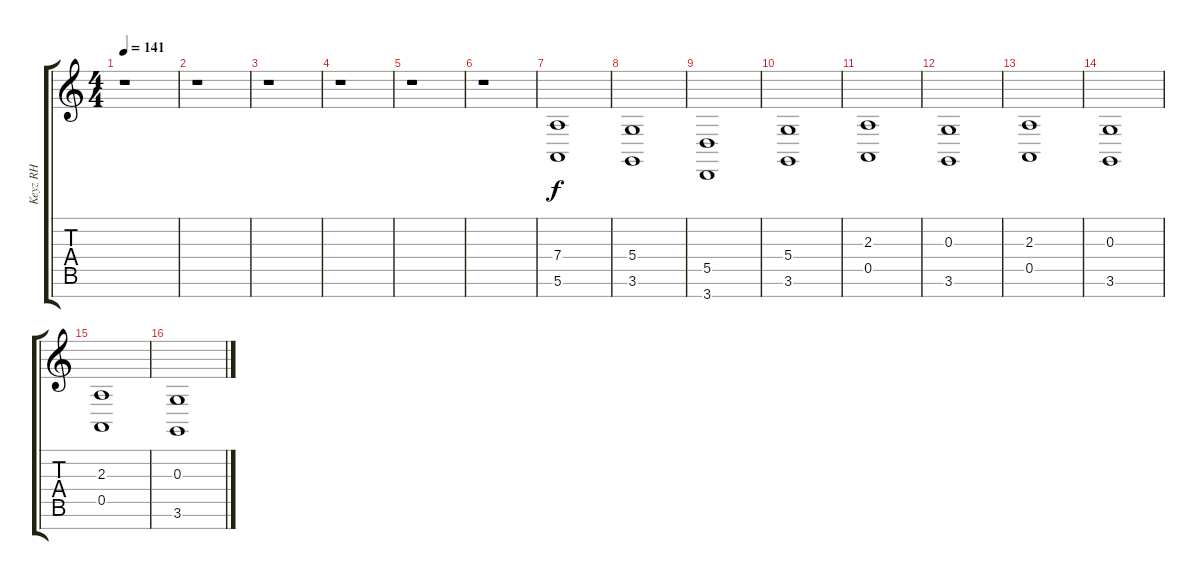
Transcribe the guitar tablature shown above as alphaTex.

\track ("Keyz RH" "Keyz RH") {instrument pad8sweep}
\staff {score tabs}
\tuning (E4 B3 G3 D3 A2 E2 B1) {hide}
\ts (4 4)
\tempo 141
\clef g2
\ks c
r.1{dy f} |
r.1 |
r.1 |
r.1 |
r.1 |
r.1 |
(7.4 5.6).1 |
(5.4 3.6).1 |
(5.5 3.7).1 |
(5.4 3.6).1 |
(2.3 0.5).1 |
(0.3 3.6).1 |
(2.3 0.5).1 |
(0.3 3.6).1 |
(2.3 0.5).1 |
(0.3 3.6).1
